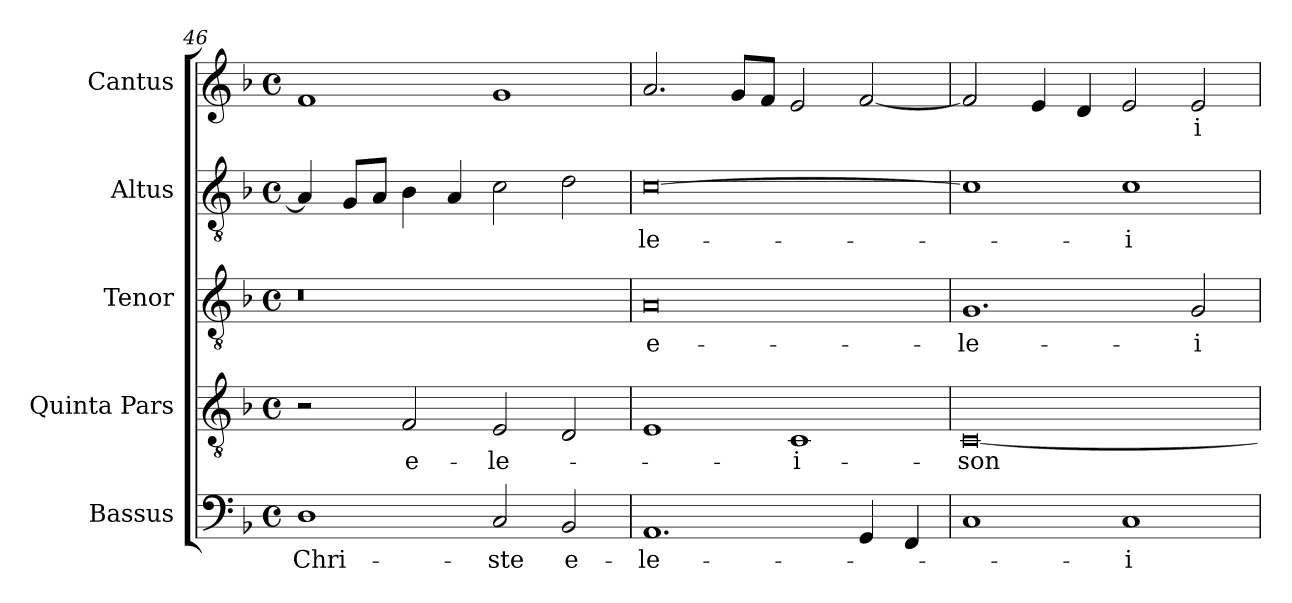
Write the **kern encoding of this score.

**kern	**text	**kern	**text	**kern	**text	**kern	**text	**kern	**text
*part5	*part5	*part4	*part4	*part3	*part3	*part2	*part2	*part1	*part1
*staff5	*staff5	*staff4	*staff4	*staff3	*staff3	*staff2	*staff2	*staff1	*staff1
*I"Bassus	*	*I"Quinta Pars	*	*I"Tenor	*	*I"Altus	*	*I"Cantus	*
*I'B.	*	*I'Q.P.	*	*I'T.	*	*I'A.	*	*I'C.	*
*clefF4	*	*clefGv2	*	*clefGv2	*	*clefGv2	*	*clefG2	*
*k[b-]	*	*k[b-]	*	*k[b-]	*	*k[b-]	*	*k[b-]	*
*F:	*	*F:	*	*F:	*	*F:	*	*F:	*
*M4/4	*	*M4/4	*	*M4/4	*	*M4/4	*	*M4/4	*
*met(c)	*	*met(c)	*	*met(c)	*	*met(c)	*	*met(c)	*
=46	=46	=46	=46	=46	=46	=46	=46	=46	=46
!	!LO:LY:b:cj	!	!	!	!	!	!	!	!
1D	Chri-	2r	.	0r	.	4A/]	.	1f	.
.	.	.	.	.	.	8G/L	.	.	.
.	.	.	.	.	.	8A/J	.	.	.
!	!	!	!LO:LY:b:cj	!	!	!	!	!	!
.	.	2F/	e-	.	.	4B-\	.	.	.
.	.	.	.	.	.	4A/	.	.	.
!	!LO:LY:b:cj	!	!LO:LY:b:cj	!	!	!	!	!	!
2C/	-ste	2E/	-le-	.	.	2c\	.	1g	.
!	!LO:LY:b:cj	!	!	!	!	!	!	!	!
2BB-/	e-	2D/	.	.	.	2d\	.	.	.
=47	=47	=47	=47	=47	=47	=47	=47	=47	=47
!	!LO:LY:b:cj	!	!	!	!LO:LY:b:cj	!	!LO:LY:b:cj	!	!
1.AA	-le-	1E	.	0A	e-	[>0c	-le-	2.a/	.
.	.	.	.	.	.	.	.	8g/L	.
.	.	.	.	.	.	.	.	8f/J	.
!	!	!	!LO:LY:b:cj	!	!	!	!	!	!
.	.	1C	-i-	.	.	.	.	2e/	.
4GG/	.	.	.	.	.	.	.	[<2f/	.
4FF/	.	.	.	.	.	.	.	.	.
=48	=48	=48	=48	=48	=48	=48	=48	=48	=48
!	!	!	!LO:LY:b:cj	!	!LO:LY:b:cj	!	!	!	!
1C	.	[<0C	-son	1.G	-le-	1c]	.	2f/]	.
.	.	.	.	.	.	.	.	4e/	.
.	.	.	.	.	.	.	.	4d/	.
!	!LO:LY:b:cj	!	!	!	!	!	!LO:LY:b:cj	!	!
1C	-i-	.	.	.	.	1c	-i-	2e/	.
!	!	!	!	!	!LO:LY:b:cj	!	!	!	!LO:LY:b:cj
.	.	.	.	2G/	-i-	.	.	2e/	-i-
=	=	=	=	=	=	=	=	=	=
*-	*-	*-	*-	*-	*-	*-	*-	*-	*-
